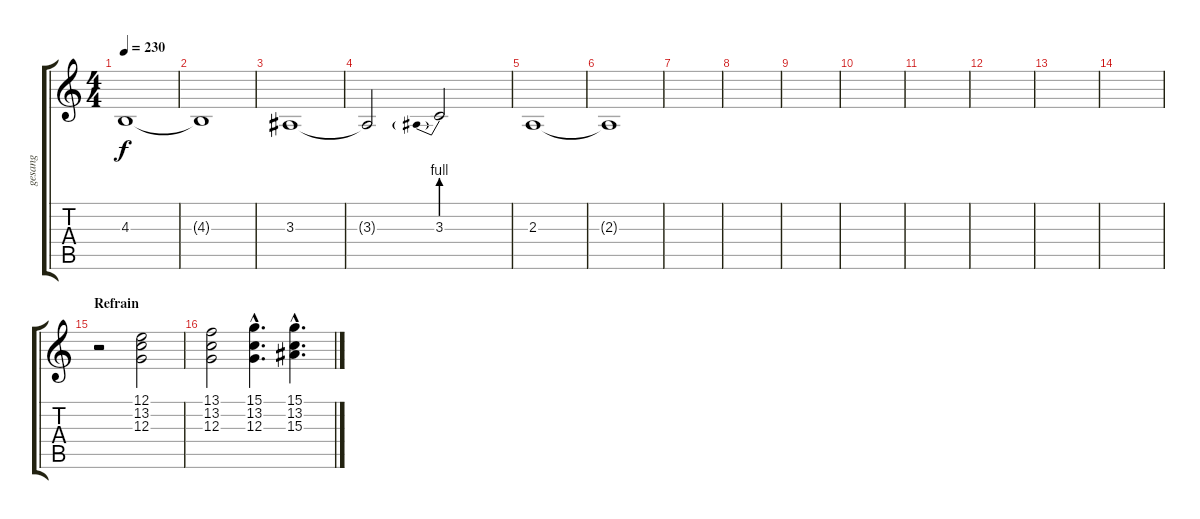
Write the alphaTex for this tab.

\track ("gesang" "gesang") {instrument electricgrandpiano}
\staff {score tabs}
\tuning (E4 B3 G3 D3 A2 E2) {hide}
\ts (4 4)
\tempo 230
\clef g2
\ks c
4.3.1{dy f} |
4.3{t}.1 |
3.3.1 |
3.3{t}.2 3.3{be (prebend 0 4 60 4)}.2 |
2.3.1 |
2.3{t}.1 |
|
|
|
|
|
|
|
|
\section ("" "Refrain")
r.2 (12.1 13.2 12.3).2 |
(13.1 13.2 12.3).2 (15.1{hac} 13.2{hac} 12.3{hac}).4{d} (15.1{hac} 13.2{hac} 15.3{hac}).4{d}
